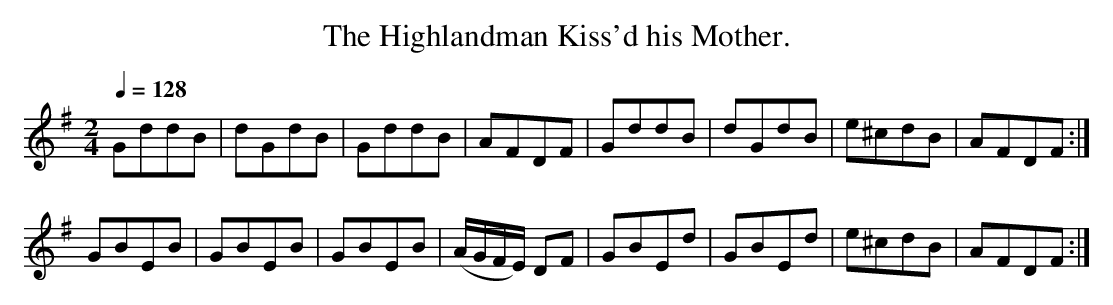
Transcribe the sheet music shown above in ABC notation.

X:1
T:The Highlandman Kiss'd his Mother.
M:2/4
L:1/8
Q:1/4=128
K:G
GddB | dGdB | GddB | AFDF | GddB | dGdB | e^cdB | AFDF :|
GBEB | GBEB | GBEB | (A/G/F/E/) DF | GBEd | GBEd | e^cdB | AFDF :|
